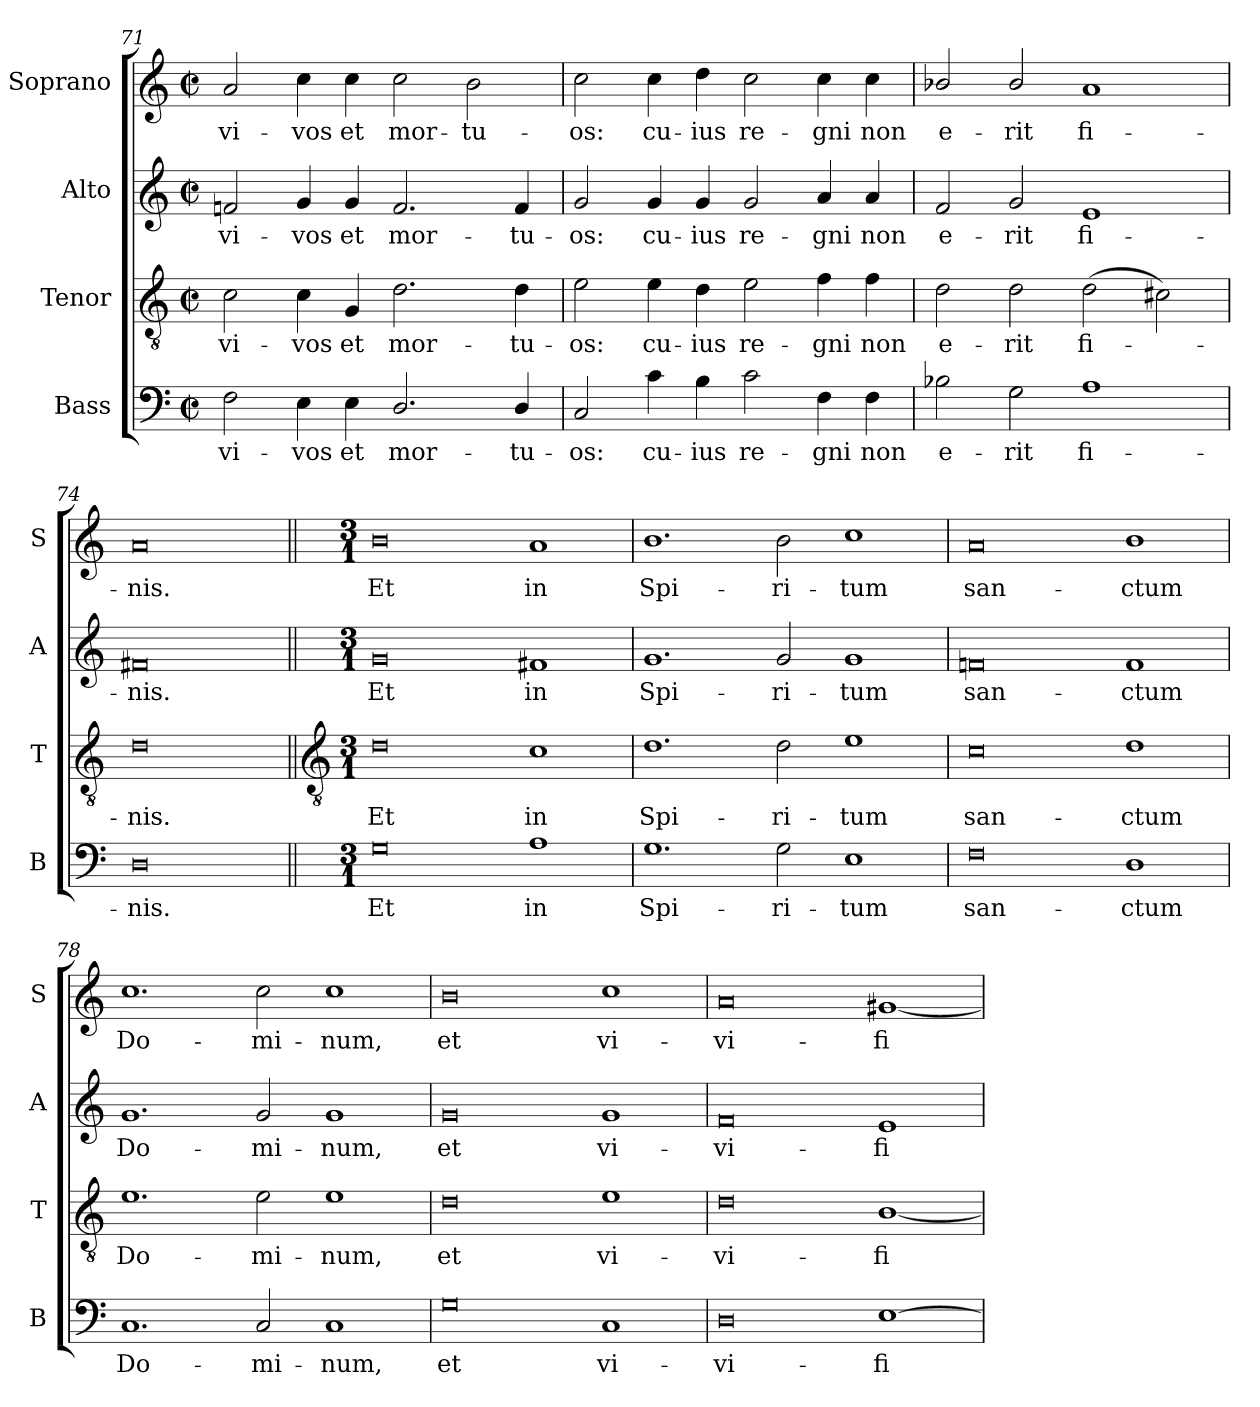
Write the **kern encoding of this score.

**kern	**text	**kern	**text	**kern	**text	**kern	**text
*part4	*part4	*part3	*part3	*part2	*part2	*part1	*part1
*staff4	*staff4	*staff3	*staff3	*staff2	*staff2	*staff1	*staff1
*I"Bass	*	*I"Tenor	*	*I"Alto	*	*I"Soprano	*
*I'B	*	*I'T	*	*I'A	*	*I'S	*
*clefF4	*	*clefGv2	*	*clefG2	*	*clefG2	*
*k[]	*	*k[]	*	*k[]	*	*k[]	*
*C:	*	*C:	*	*C:	*	*C:	*
*M4/2	*	*M4/2	*	*M4/2	*	*M4/2	*
*met(c|)	*	*met(c|)	*	*met(c|)	*	*met(c|)	*
=71	=71	=71	=71	=71	=71	=71	=71
!	!LO:LY:b	!	!LO:LY:b	!	!LO:LY:b	!	!LO:LY:b
2F	vi-	2c	vi-	2fn	vi-	2a	vi-
!	!LO:LY:b	!	!LO:LY:b	!	!LO:LY:b	!	!LO:LY:b
4E	-vos	4c	-vos	4g	-vos	4cc	-vos
!	!LO:LY:b	!	!LO:LY:b	!	!LO:LY:b	!	!LO:LY:b
4E	et	4G	et	4g	et	4cc	et
!	!LO:LY:b	!	!LO:LY:b	!	!LO:LY:b	!	!LO:LY:b
2.D/	mor-	2.d	mor-	2.f	mor-	2cc	mor-
!	!	!	!	!	!	!	!LO:LY:b
.	.	.	.	.	.	2b	-tu-
!	!LO:LY:b	!	!LO:LY:b	!	!LO:LY:b	!	!
4D/	-tu-	4d	-tu-	4f	-tu-	.	.
=72	=72	=72	=72	=72	=72	=72	=72
!	!LO:LY:b	!	!LO:LY:b	!	!LO:LY:b	!	!LO:LY:b
2C	-os:	2e	-os:	2g	-os:	2cc	-os:
!	!LO:LY:b	!	!LO:LY:b	!	!LO:LY:b	!	!LO:LY:b
4c	cu-	4e	cu-	4g	cu-	4cc	cu-
!	!LO:LY:b	!	!LO:LY:b	!	!LO:LY:b	!	!LO:LY:b
4B	-ius	4d	-ius	4g	-ius	4dd	-ius
!	!LO:LY:b	!	!LO:LY:b	!	!LO:LY:b	!	!LO:LY:b
2c	re-	2e	re-	2g	re-	2cc	re-
!	!LO:LY:b	!	!LO:LY:b	!	!LO:LY:b	!	!LO:LY:b
4F	-gni	4f	-gni	4a	-gni	4cc	-gni
!	!LO:LY:b	!	!LO:LY:b	!	!LO:LY:b	!	!LO:LY:b
4F	non	4f	non	4a	non	4cc	non
=73	=73	=73	=73	=73	=73	=73	=73
!	!LO:LY:b	!	!LO:LY:b	!	!LO:LY:b	!	!LO:LY:b
2B-X	e-	2d	e-	2f	e-	2b-X/	e-
!	!LO:LY:b	!	!LO:LY:b	!	!LO:LY:b	!	!LO:LY:b
2G	-rit	2d	-rit	2g	-rit	2b-/	-rit
!	!LO:LY:b	!	!LO:LY:b	!	!LO:LY:b	!	!LO:LY:b
1A	fi-	(>2d	fi-	1e	fi-	1a	fi-
.	.	2c#X)	.	.	.	.	.
=74	=74	=74	=74	=74	=74	=74	=74
!	!LO:LY:b	!	!LO:LY:b	!	!LO:LY:b	!	!LO:LY:b
0D	-nis.	0d	nis.	0f#X	-nis.	0a	-nis.
!!LO:LB:g=z
=75||	=75||	=75||	=75||	=75||	=75||	=75||	=75||
*	*	*clefGv2	*	*	*	*	*
*M3/1	*	*M3/1	*	*M3/1	*	*M3/1	*
!	!LO:LY:b	!	!LO:LY:b	!	!LO:LY:b	!	!LO:LY:b
0G	Et	0d	Et	0g	Et	0b	Et
!	!LO:LY:b	!	!LO:LY:b	!	!LO:LY:b	!	!LO:LY:b
1A	in	1c	in	1f#X	in	1a	in
=76	=76	=76	=76	=76	=76	=76	=76
!	!LO:LY:b	!	!LO:LY:b	!	!LO:LY:b	!	!LO:LY:b
1.G	Spi-	1.d	Spi-	1.g	Spi-	1.b	Spi-
!	!LO:LY:b	!	!LO:LY:b	!	!LO:LY:b	!	!LO:LY:b
2G	-ri-	2d	-ri-	2g	-ri-	2b	-ri-
!	!LO:LY:b	!	!LO:LY:b	!	!LO:LY:b	!	!LO:LY:b
1E	-tum	1e	-tum	1g	-tum	1cc	-tum
=77	=77	=77	=77	=77	=77	=77	=77
!	!LO:LY:b	!	!LO:LY:b	!	!LO:LY:b	!	!LO:LY:b
0F	san-	0c	san-	0fn	san-	0a	san-
!	!LO:LY:b	!	!LO:LY:b	!	!LO:LY:b	!	!LO:LY:b
1D	-ctum	1d	-ctum	1f	-ctum	1b	-ctum
=78	=78	=78	=78	=78	=78	=78	=78
!	!LO:LY:b	!	!LO:LY:b	!	!LO:LY:b	!	!LO:LY:b
1.C	Do-	1.e	Do-	1.g	Do-	1.cc	Do-
!	!LO:LY:b	!	!LO:LY:b	!	!LO:LY:b	!	!LO:LY:b
2C	-mi-	2e	-mi-	2g	-mi-	2cc	-mi-
!	!LO:LY:b	!	!LO:LY:b	!	!LO:LY:b	!	!LO:LY:b
1C	-num,	1e	-num,	1g	-num,	1cc	-num,
=79	=79	=79	=79	=79	=79	=79	=79
!	!LO:LY:b	!	!LO:LY:b	!	!LO:LY:b	!	!LO:LY:b
0G	et	0d	et	0g	et	0b	et
!	!LO:LY:b	!	!LO:LY:b	!	!LO:LY:b	!	!LO:LY:b
1C	vi-	1e	vi-	1g	vi-	1cc	vi-
=80	=80	=80	=80	=80	=80	=80	=80
!	!LO:LY:b	!	!LO:LY:b	!	!LO:LY:b	!	!LO:LY:b
0D	-vi-	0d	-vi-	0f	-vi-	0a	-vi-
!	!LO:LY:b	!	!LO:LY:b	!	!LO:LY:b	!	!LO:LY:b
[1E	-fi-	[1B/	-fi-	1e	-fi-	[1g#X	-fi-
=	=	=	=	=	=	=	=
*-	*-	*-	*-	*-	*-	*-	*-
